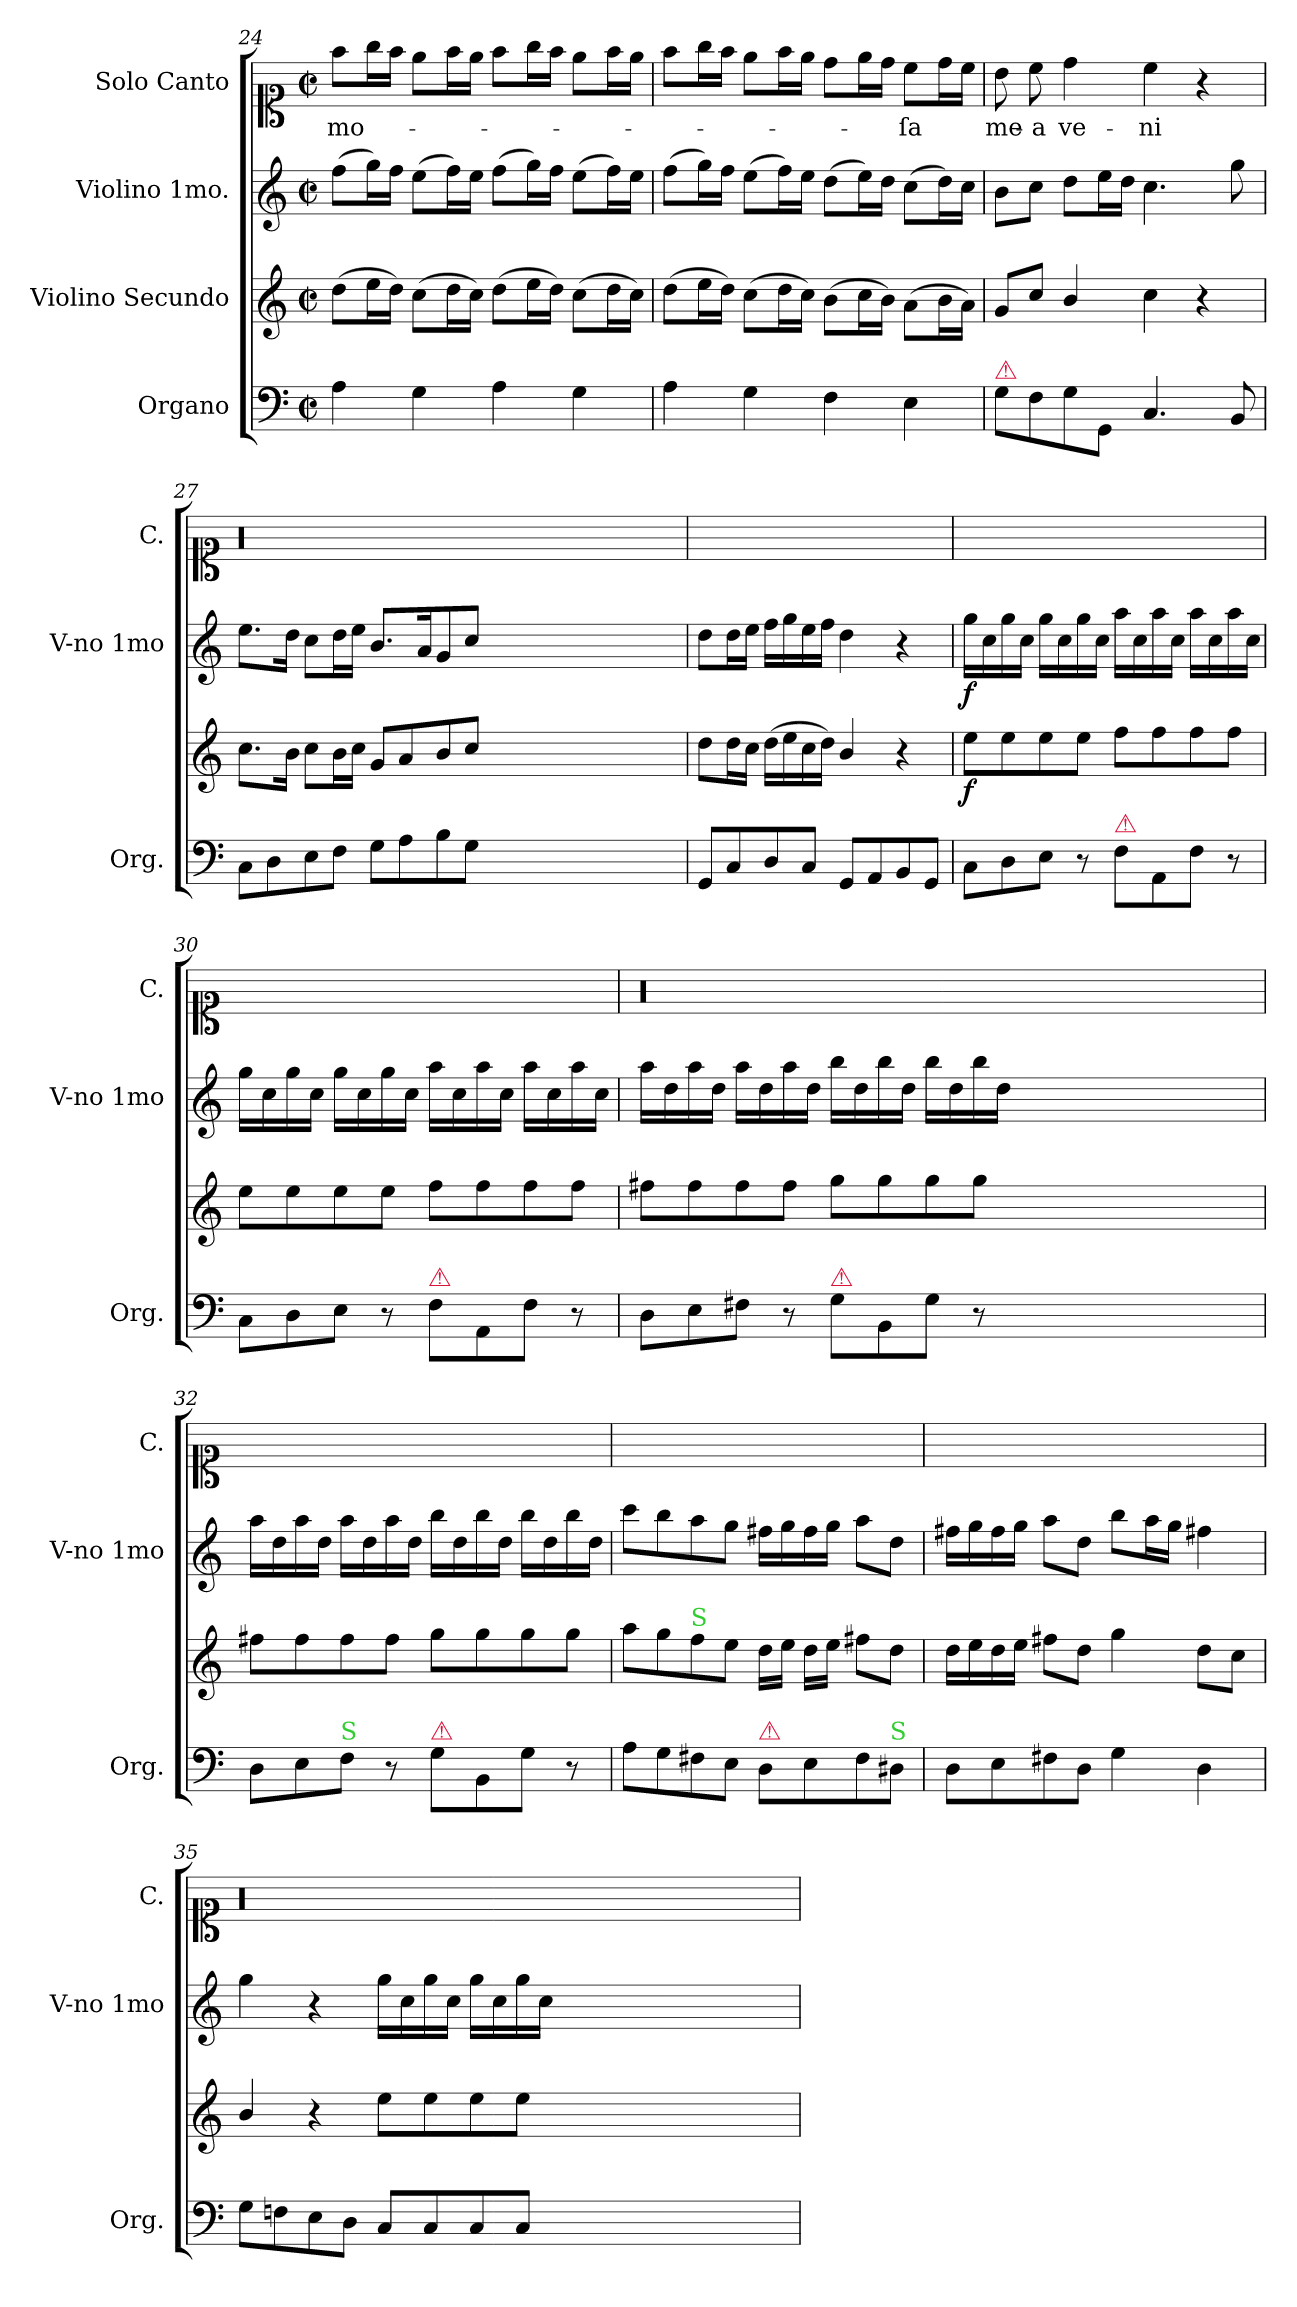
**kern	**kern	**dynam	**kern	**dynam	**kern	**text
*part4	*part3	*part3	*part2	*part2	*part1	*part1
*staff4	*staff3	*staff3	*staff2	*staff2	*staff1	*staff1
*I"Organo	*I"Violino Secundo	*	*I"Violino 1mo.	*	*I"Solo Canto	*
*I'Org.	*	*	*I'V-no 1mo	*	*I'C.	*
*clefF4	*clefG2	*	*clefG2	*	*clefC1	*
*k[]	*k[]	*	*k[]	*	*k[]	*
*M2/2	*M2/2	*	*M2/2	*	*M2/2	*
*met(c|)	*met(c|)	*	*met(c|)	*	*met(c|)	*
=24	=24	=24	=24	=24	=24	=24
4A\	(>8dd\L	.	(>8ff\L	.	8ff\L	-mo-
.	16ee\L	.	16gg\L)	.	16gg\L	.
.	16dd\JJ)	.	16ff\JJ	.	16ff\JJ	.
4G\	(>8cc\L	.	(>8ee\L	.	8ee\L	.
.	16dd\L	.	16ff\L)	.	16ff\L	.
.	16cc\JJ)	.	16ee\JJ	.	16ee\JJ	.
4A\	(>8dd\L	.	(>8ff\L	.	8ff\L	.
.	16ee\L	.	16gg\L)	.	16gg\L	.
.	16dd\JJ)	.	16ff\JJ	.	16ff\JJ	.
4G\	(>8cc\L	.	(>8ee\L	.	8ee\L	.
.	16dd\L	.	16ff\L)	.	16ff\L	.
.	16cc\JJ)	.	16ee\JJ	.	16ee\JJ	.
=25	=25	=25	=25	=25	=25	=25
4A\	(>8dd\L	.	(>8ff\L	.	8ff\L	.
.	16ee\L	.	16gg\L)	.	16gg\L	.
.	16dd\JJ)	.	16ff\JJ	.	16ff\JJ	.
4G\	(>8cc\L	.	(>8ee\L	.	8ee\L	.
.	16dd\L	.	16ff\L)	.	16ff\L	.
.	16cc\JJ)	.	16ee\JJ	.	16ee\JJ	.
4F\	(>8b\L	.	(>8dd\L	.	8dd\L	.
.	16cc\L	.	16ee\L)	.	16ee\L	.
.	16b\JJ)	.	16dd\JJ	.	16dd\JJ	.
4E\	(>8a\L	.	(>8cc\L	.	8cc\L	-ſa
.	16b\L	.	16dd\L)	.	16dd\L	.
.	16a\JJ)	.	16cc\JJ	.	16cc\JJ	.
=26	=26	=26	=26	=26	=26	=26
!LO:TX:a:color=crimson:t=⚠	!	!	!	!	!	!
8G\L	8g/L	.	8b\L	.	8b\	me-
8F\	8cc/J	.	8cc\J	.	8cc\	-a
8G\	4b/	.	8dd\L	.	4dd\	ve-
8GG/J	.	.	16ee\L	.	.	.
.	.	.	16dd\JJ	.	.	.
4.C/	4cc\	.	4.cc\	.	4cc\	-ni
.	4r	.	.	.	4r	.
8BB/	.	.	8gg\	.	.	.
=27	=27	=27	=27	=27	=27	=27
8C\L	8.cc\L	.	8.ee\L	.	00r	.
8D\	.	.	.	.	.	.
.	16b\Jk	.	16dd\Jk	.	.	.
8E\	8cc\L	.	8cc\L	.	.	.
8F\J	16b\L	.	16dd\L	.	.	.
.	16cc\JJ	.	16ee\JJ	.	.	.
8G\L	8g/L	.	8.b/L	.	.	.
8A\	8a/	.	.	.	.	.
.	.	.	16a/K	.	.	.
8B\	8b/	.	8g/	.	.	.
8G\J	8cc/J	.	8cc/J	.	.	.
0.ryy	0.ryy	.	0.ryy	.	.	.
=28	=28	=28	=28	=28	=28	=28
8GG/L	8dd\L	.	8dd\L	.	1ryy	.
8C/	16dd\L	.	16dd\L	.	.	.
.	16cc\JJ	.	16ee\JJ	.	.	.
8D/	(>16dd\LL	.	16ff\LL	.	.	.
.	16ee\	.	16gg\	.	.	.
8C/J	16cc\	.	16ee\	.	.	.
.	16dd\JJ)	.	16ff\JJ	.	.	.
8GG/L	4b/	.	4dd\	.	.	.
8AA/	.	.	.	.	.	.
8BB/	4r	.	4r	.	.	.
8GG/J	.	.	.	.	.	.
=29	=29	=29	=29	=29	=29	=29
!	!	!LO:DY:b	!	!LO:DY:b	!	!
8C\L	8ee\L	f	16gg\LL	f	1ryy	.
.	.	.	16cc\	.	.	.
8D\	8ee\	.	16gg\	.	.	.
.	.	.	16cc\JJ	.	.	.
8E\J	8ee\	.	16gg\LL	.	.	.
.	.	.	16cc\	.	.	.
8r	8ee\J	.	16gg\	.	.	.
.	.	.	16cc\JJ	.	.	.
!LO:TX:a:color=crimson:t=⚠	!	!	!	!	!	!
8F\L	8ff\L	.	16aa\LL	.	.	.
.	.	.	16cc\	.	.	.
8AA/	8ff\	.	16aa\	.	.	.
.	.	.	16cc\JJ	.	.	.
8F\J	8ff\	.	16aa\LL	.	.	.
.	.	.	16cc\	.	.	.
8r	8ff\J	.	16aa\	.	.	.
.	.	.	16cc\JJ	.	.	.
=30	=30	=30	=30	=30	=30	=30
8C\L	8ee\L	.	16gg\LL	.	1ryy	.
.	.	.	16cc\	.	.	.
8D\	8ee\	.	16gg\	.	.	.
.	.	.	16cc\JJ	.	.	.
8E\J	8ee\	.	16gg\LL	.	.	.
.	.	.	16cc\	.	.	.
8r	8ee\J	.	16gg\	.	.	.
.	.	.	16cc\JJ	.	.	.
!LO:TX:a:color=crimson:t=⚠	!	!	!	!	!	!
8F\L	8ff\L	.	16aa\LL	.	.	.
.	.	.	16cc\	.	.	.
8AA/	8ff\	.	16aa\	.	.	.
.	.	.	16cc\JJ	.	.	.
8F\J	8ff\	.	16aa\LL	.	.	.
.	.	.	16cc\	.	.	.
8r	8ff\J	.	16aa\	.	.	.
.	.	.	16cc\JJ	.	.	.
=31	=31	=31	=31	=31	=31	=31
8D\L	8ff#X\L	.	16aa\LL	.	00r	.
.	.	.	16dd\	.	.	.
8E\	8ff#\	.	16aa\	.	.	.
.	.	.	16dd\JJ	.	.	.
8F#X\J	8ff#\	.	16aa\LL	.	.	.
.	.	.	16dd\	.	.	.
8r	8ff#\J	.	16aa\	.	.	.
.	.	.	16dd\JJ	.	.	.
!LO:TX:a:color=crimson:t=⚠	!	!	!	!	!	!
8G\L	8gg\L	.	16bb\LL	.	.	.
.	.	.	16dd\	.	.	.
8BB/	8gg\	.	16bb\	.	.	.
.	.	.	16dd\JJ	.	.	.
8G\J	8gg\	.	16bb\LL	.	.	.
.	.	.	16dd\	.	.	.
8r	8gg\J	.	16bb\	.	.	.
.	.	.	16dd\JJ	.	.	.
0.ryy	0.ryy	.	0.ryy	.	.	.
=32	=32	=32	=32	=32	=32	=32
8D\L	8ff#X\L	.	16aa\LL	.	1ryy	.
.	.	.	16dd\	.	.	.
8E\	8ff#\	.	16aa\	.	.	.
.	.	.	16dd\JJ	.	.	.
!LO:TX:a:color=limegreen:t=S	!	!	!	!	!	!
8F\J	8ff#\	.	16aa\LL	.	.	.
.	.	.	16dd\	.	.	.
8r	8ff#\J	.	16aa\	.	.	.
.	.	.	16dd\JJ	.	.	.
!LO:TX:a:color=crimson:t=⚠	!	!	!	!	!	!
8G\L	8gg\L	.	16bb\LL	.	.	.
.	.	.	16dd\	.	.	.
8BB/	8gg\	.	16bb\	.	.	.
.	.	.	16dd\JJ	.	.	.
8G\J	8gg\	.	16bb\LL	.	.	.
.	.	.	16dd\	.	.	.
8r	8gg\J	.	16bb\	.	.	.
.	.	.	16dd\JJ	.	.	.
=33	=33	=33	=33	=33	=33	=33
8A\L	8aa\L	.	8ccc\L	.	1ryy	.
8G\	8gg\	.	8bb\	.	.	.
!	!LO:TX:a:color=limegreen:t=S	!	!	!	!	!
8F#X\	8ff\	.	8aa\	.	.	.
8E\J	8ee\J	.	8gg\J	.	.	.
!LO:TX:a:color=crimson:t=⚠	!	!	!	!	!	!
8D\L	16dd\LL	.	16ff#X\LL	.	.	.
.	16ee\JJ	.	16gg\	.	.	.
8E\	16dd\LL	.	16ff#\	.	.	.
.	16ee\JJ	.	16gg\JJ	.	.	.
8F#\	8ff#X\L	.	8aa\L	.	.	.
!LO:TX:a:color=limegreen:t=S	!	!	!	!	!	!
8D#XJ	8dd\J	.	8dd\J	.	.	.
=34	=34	=34	=34	=34	=34	=34
8D\L	16dd\LL	.	16ff#X\LL	.	1ryy	.
.	16ee\	.	16gg\	.	.	.
8E\	16dd\	.	16ff#\	.	.	.
.	16ee\JJ	.	16gg\JJ	.	.	.
8F#X\	8ff#X\L	.	8aa\L	.	.	.
8D\J	8dd\J	.	8dd\J	.	.	.
4G\	4gg\	.	8bb\L	.	.	.
.	.	.	16aa\L	.	.	.
.	.	.	16gg\JJ	.	.	.
4D\	8dd\L	.	4ff#X\	.	.	.
.	8cc\J	.	.	.	.	.
=35	=35	=35	=35	=35	=35	=35
8G\L	4b/	.	4gg\	.	00r	.
8Fn\	.	.	.	.	.	.
8E\	4r	.	4r	.	.	.
8D\J	.	.	.	.	.	.
8C/L	8ee\L	.	16gg\LL	.	.	.
.	.	.	16cc\	.	.	.
8C/	8ee\	.	16gg\	.	.	.
.	.	.	16cc\JJ	.	.	.
8C/	8ee\	.	16gg\LL	.	.	.
.	.	.	16cc\	.	.	.
8C/J	8ee\J	.	16gg\	.	.	.
.	.	.	16cc\JJ	.	.	.
0.ryy	0.ryy	.	0.ryy	.	.	.
=	=	=	=	=	=	=
*-	*-	*-	*-	*-	*-	*-
